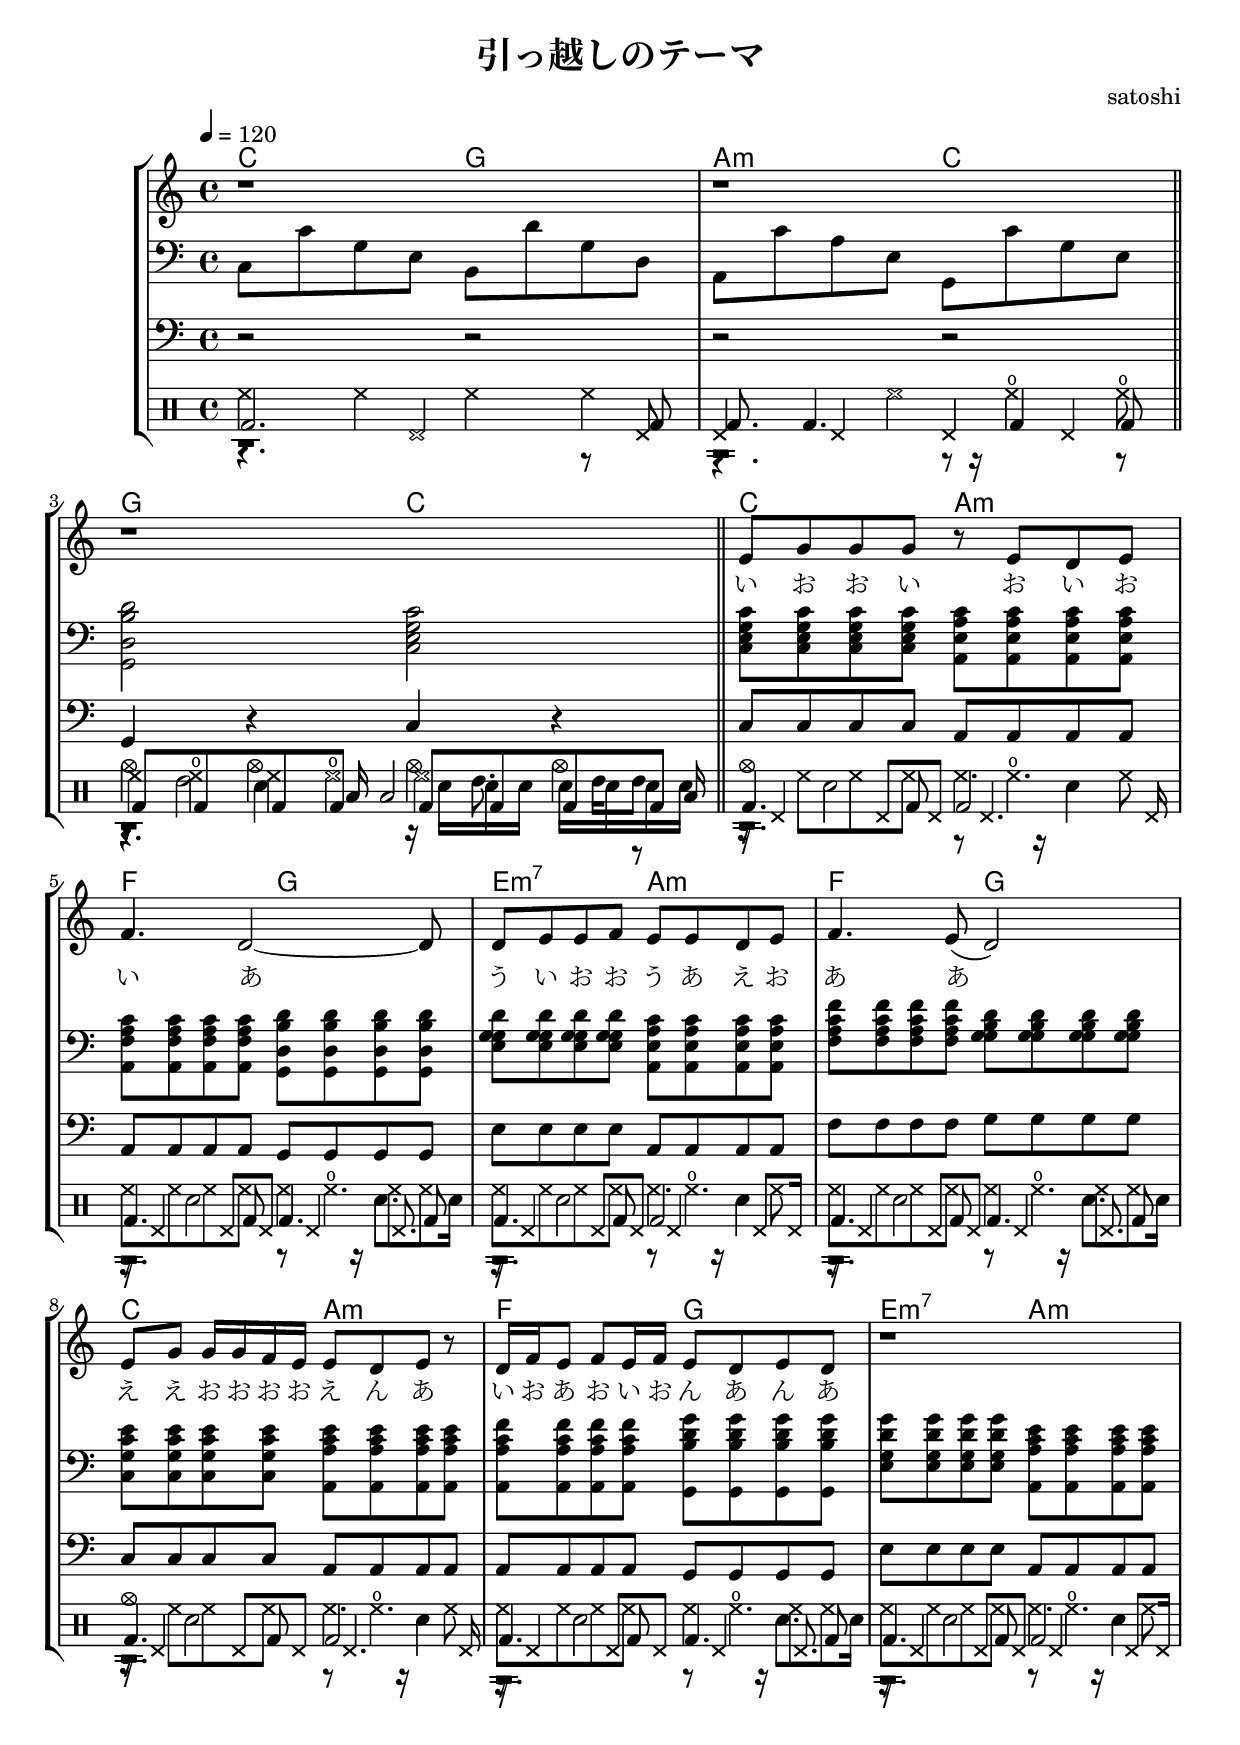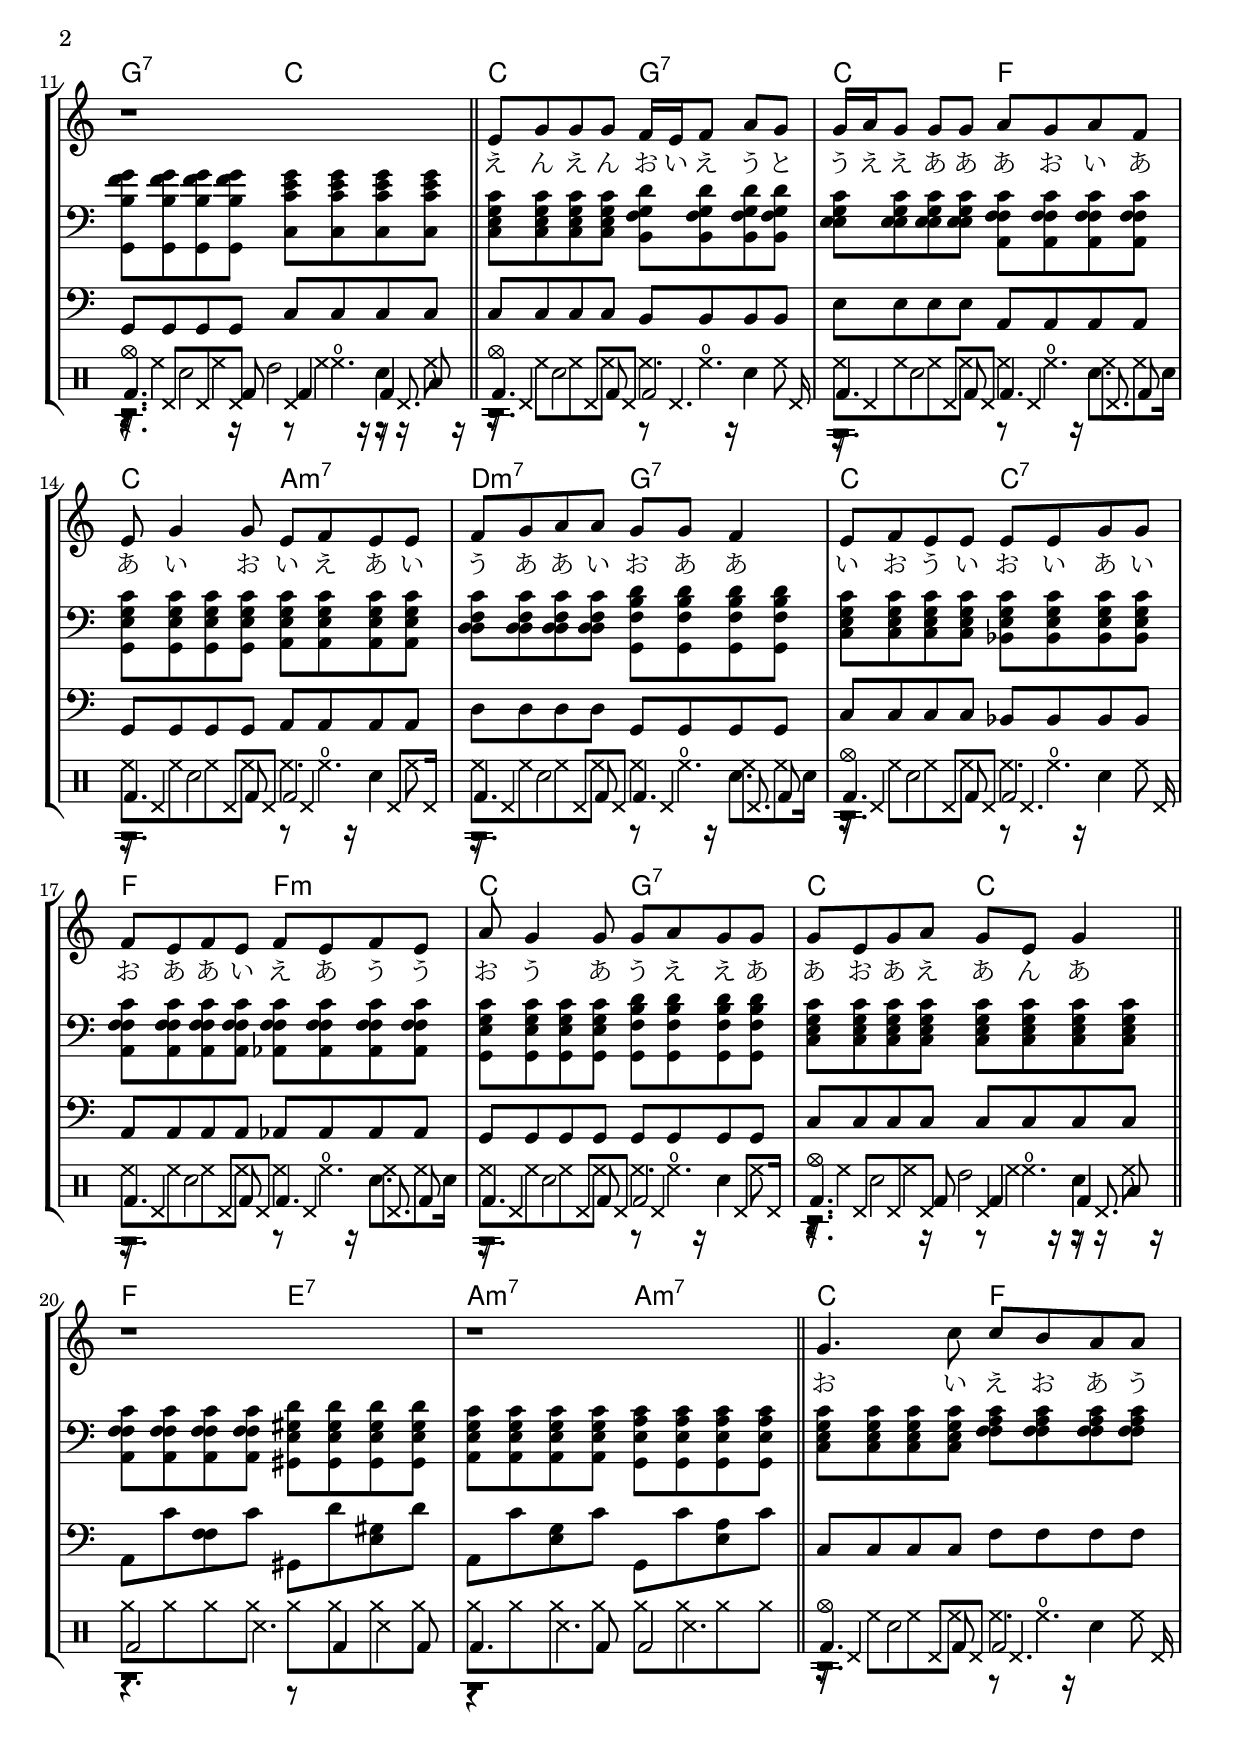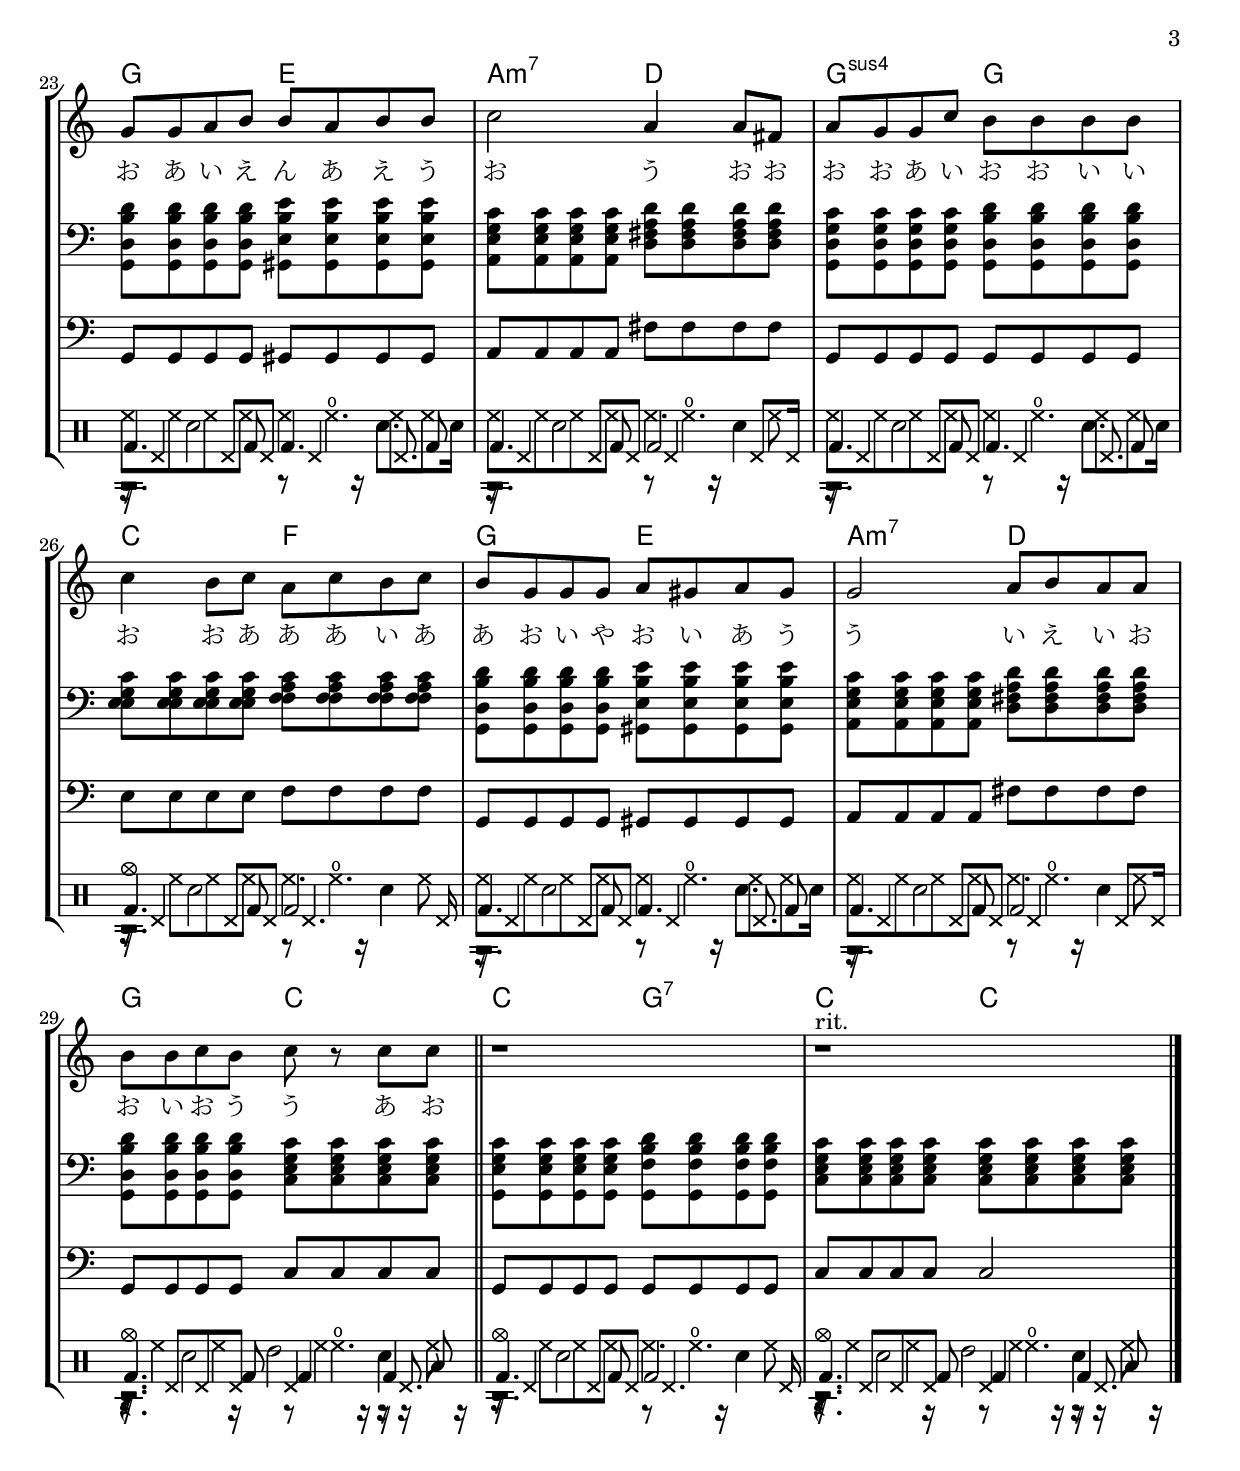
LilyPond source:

\version "2.12.1"

\header {
	title = \markup {引っ越しのテーマ}
	composer = \markup \center-column {satoshi}
}

harmony = \chordmode {
	c2 g a:m c 

	g c 

	c a:m f g e:min7 a:m f g c a:m f g e:min7 a:m g:7 c 

	c g:7 c f c a:min7 d:min7 g:7 c c:7 f f:m c g:7 c c 

	f e:7 a:min7 a:min7 

	c f g e a:min7 d g:sus4 g c f g e a:min7 d g c 

	c g:7 c c 
}

melody = {
	\key c \major
	\tempo 4 = 120
	r1 | r1   
	r1   
	\set Staff.midiInstrument = #"mmi0.42"
	 e'8  g'8  g'8  g'8  r8  e'8  d'8  e'8 
	f'4.  d'2~d'8 
	d'8  e'8  e'8  f'8  e'8  e'8  d'8  e'8 
	f'4.  e'8  (d'2) 
	e'8  g'8  g'16  g'16  f'16  e'16  e'8  d'8  e'8  r8 
	d'16  f'16  e'8  f'8  e'16  f'16  e'8  d'8  e'8  d'8
	r1 r1 	\set Staff.midiInstrument = #"mmi0.42"
	 e'8  g'8  g'8  g'8  f'16  e'16  f'8  a'8  g'8 
	g'16  a'16  g'8  g'8  g'8  a'8  g'8  a'8  f'8 
	e'8  g'4  g'8  e'8  f'8  e'8  e'8 
	f'8  g'8  a'8  a'8  g'8  g'8  f'4 
	e'8  f'8  e'8  e'8  e'8  e'8  g'8  g'8 
	f'8  e'8  f'8  e'8  f'8  e'8  f'8  e'8 
	a'8  g'4  g'8  g'8  a'8  g'8  g'8 
	g'8  e'8  g'8  a'8  g'8  e'8  g'4
	r1 | r1   
	\set Staff.midiInstrument = #"mmi0.42"
	 g'4.  c''8  c''8  b'8  a'8  a'8 
	g'8  g'8  a'8  b'8  b'8  a'8  b'8  b'8 
	c''2  a'4  a'8  fis'8 
	a'8  g'8  g'8  c''8  b'8  b'8  b'8  b'8 
	c''4  b'8  c''8  a'8  c''8  b'8  c''8 
	b'8  g'8  g'8  g'8  a'8  gis'8  a'8  gis'8 
	g'2  a'8  b'8  a'8  a'8 
	b'8  b'8  c''8  b'8  c''8  r8  c''8  c''8
	r1 | r1^"rit." \bar "|."
}

words = \lyricmode {
	
	
	い  お  お  い  お  い  お  い  あ  う  い  お  お  う  あ  え  お  あ  あ  え  え  お  お  お  お  え  ん  あ  い  お  あ  お  い  お  ん  あ  ん  あ  
	え  ん  え  ん  お  い  え  う  と  う  え  え  あ  あ  あ  お  い  あ  あ  い  お  い  え  あ  い  う  あ  あ  い  お  あ  あ  い  お  う  い  お  い  あ  い  お  あ  あ  い  え  あ  う  う  お  う  あ  う  え  え  あ  あ  お  あ  え  あ  ん  あ  
	
	お  い  え  お  あ  う  お  あ  い  え  ん  あ  え  う  お  う  お  お  お  お  あ  い  お  お  い  い  お  お  あ  あ  あ  い  あ  あ  お  い  や  お  い  あ  う  う  い  え  い  お  お  い  お  う  う  あ  お  
	
}

tempochange = {
	\tempo 4 = 120
	r1 | r1 \bar "||"
	\tempo 4 = 120
	r1 \bar "||"
	\tempo 4 = 120
	r1 | r1 | r1 | r1 | r1 | r1 | r1 | r1 \bar "||"
	\tempo 4 = 120
	r1 | r1 | r1 | r1 | r1 | r1 | r1 | r1 \bar "||"
	\tempo 4 = 120
	r1 | r1 \bar "||"
	\tempo 4 = 120
	r1 | r1 | r1 | r1 | r1 | r1 | r1 | r1 \bar "||"
	\tempo 4 = 120
	r1 | \tempo 4 = 90 r2 \tempo 4 = 80 r2 \bar "|."
}

mainacc = {
	\clef bass
	\set Staff.midiInstrument = #"Overdriven Guitar"
	\key c \major
	\tempo 4 = 120
	c8 c' g e
	b,8 d' g d
	a,8 c' a e
	g,8 c' g e
	\bar "||"

	\set Staff.midiInstrument = #"Overdriven Guitar"
	<g, d b d'>2
	<c e g c'>2
	\bar "||"

	\set Staff.midiInstrument = #"Overdriven Guitar"
	<c e g c'>8 <c e g c'>8 <c e g c'>8 <c e g c'>8
	<a, e a c'>8 <a, e a c'>8 <a, e a c'>8 <a, e a c'>8
	<a, f a c'>8 <a, f a c'>8 <a, f a c'>8 <a, f a c'>8
	<g, d b d'>8 <g, d b d'>8 <g, d b d'>8 <g, d b d'>8
	<e g g d'>8 <e g g d'>8 <e g g d'>8 <e g g d'>8
	<a, e a c'>8 <a, e a c'>8 <a, e a c'>8 <a, e a c'>8
	<f a c' f'>8 <f a c' f'>8 <f a c' f'>8 <f a c' f'>8
	<g g b d'>8 <g g b d'>8 <g g b d'>8 <g g b d'>8
	<c g c' e'>8 <c g c' e'>8 <c g c' e'>8 <c g c' e'>8
	<a, a c' e'>8 <a, a c' e'>8 <a, a c' e'>8 <a, a c' e'>8
	<a, a c' f'>8 <a, a c' f'>8 <a, a c' f'>8 <a, a c' f'>8
	<g, b d' g'>8 <g, b d' g'>8 <g, b d' g'>8 <g, b d' g'>8
	<e g d' g'>8 <e g d' g'>8 <e g d' g'>8 <e g d' g'>8
	<a, a c' e'>8 <a, a c' e'>8 <a, a c' e'>8 <a, a c' e'>8
	<g, b f' g'>8 <g, b f' g'>8 <g, b f' g'>8 <g, b f' g'>8
	<c c' e' g'>8 <c c' e' g'>8 <c c' e' g'>8 <c c' e' g'>8
	\bar "||"

	\set Staff.midiInstrument = #"Overdriven Guitar"
	<c e g c'>8 <c e g c'>8 <c e g c'>8 <c e g c'>8
	<b, f g d'>8 <b, f g d'>8 <b, f g d'>8 <b, f g d'>8
	<e e g c'>8 <e e g c'>8 <e e g c'>8 <e e g c'>8
	<a, f f c'>8 <a, f f c'>8 <a, f f c'>8 <a, f f c'>8
	<g, e g c'>8 <g, e g c'>8 <g, e g c'>8 <g, e g c'>8
	<a, e g c'>8 <a, e g c'>8 <a, e g c'>8 <a, e g c'>8
	<d d f c'>8 <d d f c'>8 <d d f c'>8 <d d f c'>8
	<g, f b d'>8 <g, f b d'>8 <g, f b d'>8 <g, f b d'>8
	<c e g c'>8 <c e g c'>8 <c e g c'>8 <c e g c'>8
	<bes, e g c'>8 <bes, e g c'>8 <bes, e g c'>8 <bes, e g c'>8
	<a, f f c'>8 <a, f f c'>8 <a, f f c'>8 <a, f f c'>8
	<as, f f c'>8 <as, f f c'>8 <as, f f c'>8 <as, f f c'>8
	<g, e g c'>8 <g, e g c'>8 <g, e g c'>8 <g, e g c'>8
	<g, f b d'>8 <g, f b d'>8 <g, f b d'>8 <g, f b d'>8
	<c e g c'>8 <c e g c'>8 <c e g c'>8 <c e g c'>8
	<c e g c'>8 <c e g c'>8 <c e g c'>8 <c e g c'>8
	\bar "||"

	\set Staff.midiInstrument = #"Overdriven Guitar"
	<a, f f c'>8 <a, f f c'>8 <a, f f c'>8 <a, f f c'>8
	<gis, e gis d'>8 <gis, e gis d'>8 <gis, e gis d'>8 <gis, e gis d'>8
	<a, e g c'>8 <a, e g c'>8 <a, e g c'>8 <a, e g c'>8
	<g, e a c'>8 <g, e a c'>8 <g, e a c'>8 <g, e a c'>8
	\bar "||"

	\set Staff.midiInstrument = #"Overdriven Guitar"
	<c e g c'>8 <c e g c'>8 <c e g c'>8 <c e g c'>8
	<f f a c'>8 <f f a c'>8 <f f a c'>8 <f f a c'>8
	<g, d b d'>8 <g, d b d'>8 <g, d b d'>8 <g, d b d'>8
	<gis, e b e'>8 <gis, e b e'>8 <gis, e b e'>8 <gis, e b e'>8
	<a, e g c'>8 <a, e g c'>8 <a, e g c'>8 <a, e g c'>8
	<fis d a d'>8 <fis d a d'>8 <fis d a d'>8 <fis d a d'>8
	<g, d g c'>8 <g, d g c'>8 <g, d g c'>8 <g, d g c'>8
	<g, d b d'>8 <g, d b d'>8 <g, d b d'>8 <g, d b d'>8
	<e e g c'>8 <e e g c'>8 <e e g c'>8 <e e g c'>8
	<f f a c'>8 <f f a c'>8 <f f a c'>8 <f f a c'>8
	<g, d b d'>8 <g, d b d'>8 <g, d b d'>8 <g, d b d'>8
	<gis, e b e'>8 <gis, e b e'>8 <gis, e b e'>8 <gis, e b e'>8
	<a, e g c'>8 <a, e g c'>8 <a, e g c'>8 <a, e g c'>8
	<fis d a d'>8 <fis d a d'>8 <fis d a d'>8 <fis d a d'>8
	<g, d b d'>8 <g, d b d'>8 <g, d b d'>8 <g, d b d'>8
	<c e g c'>8 <c e g c'>8 <c e g c'>8 <c e g c'>8
	\bar "||"

	\set Staff.midiInstrument = #"Overdriven Guitar"
	<g, e g c'>8 <g, e g c'>8 <g, e g c'>8 <g, e g c'>8
	<g, f b d'>8 <g, f b d'>8 <g, f b d'>8 <g, f b d'>8
	<c e g c'>8 <c e g c'>8 <c e g c'>8 <c e g c'>8
	<c e g c'>8 <c e g c'>8 <c e g c'>8 <c e g c'>8
	\bar "|."
}

subacc = {
	\clef bass
	\set Staff.midiInstrument = #"Electric Bass (pick)"
	\key c \major
	\tempo 4 = 120
	r2
	r2
	r2
	r2
	\bar "||"

	\set Staff.midiInstrument = #"Electric Bass (pick)"
	g,4 r4
	c4 r4
	\bar "||"

	\set Staff.midiInstrument = #"Electric Bass (pick)"
	c8 c8 c8 c8
	a,8 a,8 a,8 a,8
	a,8 a,8 a,8 a,8
	g,8 g,8 g,8 g,8
	e8 e8 e8 e8
	a,8 a,8 a,8 a,8
	f8 f8 f8 f8
	g8 g8 g8 g8
	c8 c8 c8 c8
	a,8 a,8 a,8 a,8
	a,8 a,8 a,8 a,8
	g,8 g,8 g,8 g,8
	e8 e8 e8 e8
	a,8 a,8 a,8 a,8
	g,8 g,8 g,8 g,8
	c8 c8 c8 c8
	\bar "||"

	\set Staff.midiInstrument = #"Electric Bass (pick)"
	c8 c8 c8 c8
	b,8 b,8 b,8 b,8
	e8 e8 e8 e8
	a,8 a,8 a,8 a,8
	g,8 g,8 g,8 g,8
	a,8 a,8 a,8 a,8
	d8 d8 d8 d8
	g,8 g,8 g,8 g,8
	c8 c8 c8 c8
	bes,8 bes,8 bes,8 bes,8
	a,8 a,8 a,8 a,8
	as,8 as,8 as,8 as,8
	g,8 g,8 g,8 g,8
	g,8 g,8 g,8 g,8
	c8 c8 c8 c8
	c8 c8 c8 c8
	\bar "||"

	\set Staff.midiInstrument = #"Electric Bass (pick)"
	a,8 c' <f f> c'
	gis,8 d' <e gis> d'
	a,8 c' <e g> c'
	g,8 c' <e a> c'
	\bar "||"

	\set Staff.midiInstrument = #"Electric Bass (pick)"
	c8 c8 c8 c8
	f8 f8 f8 f8
	g,8 g,8 g,8 g,8
	gis,8 gis,8 gis,8 gis,8
	a,8 a,8 a,8 a,8
	fis8 fis8 fis8 fis8
	g,8 g,8 g,8 g,8
	g,8 g,8 g,8 g,8
	e8 e8 e8 e8
	f8 f8 f8 f8
	g,8 g,8 g,8 g,8
	gis,8 gis,8 gis,8 gis,8
	a,8 a,8 a,8 a,8
	fis8 fis8 fis8 fis8
	g,8 g,8 g,8 g,8
	c8 c8 c8 c8
	\bar "||"

	\set Staff.midiInstrument = #"Electric Bass (pick)"
	g,8 g,8 g,8 g,8
	g,8 g,8 g,8 g,8
	c8 c8 c8 c8
	c2
	\bar "|."
}

percA = {
	\drummode {
	r1  |r2 r8 hho4 hho8  \bar "||"
	hh4 hh4 hh2  \bar "||"
	r2 r8 hho4.  |r2 r8 hho4.  |r2 r8 hho4.  |r2 r8 hho4.  |r2 r8 hho4.  |r2 r8 hho4.  |r2 r8 hho4.  |r2 r8 hho4.  \bar "||"
	r2 r8 hho4.  |r2 r8 hho4.  |r2 r8 hho4.  |r2 r8 hho4.  |r2 r8 hho4.  |r2 r8 hho4.  |r2 r8 hho4.  |r2 r8 hho4.  \bar "||"
	bd2 r8 bd4 bd8  |bd4. bd8 bd2  \bar "||"
	r2 r8 hho4.  |r2 r8 hho4.  |r2 r8 hho4.  |r2 r8 hho4.  |r2 r8 hho4.  |r2 r8 hho4.  |r2 r8 hho4.  |r2 r8 hho4.  \bar "||"
	r2 r8 hho4.  |r2 r8 hho4.  \bar "|."
	}
}

percB = {
	\drummode {
	r4. hhp2 hhp8  |hhp4 hhp4 hhp4 hhp4  \bar "||"
	r4 sn4 r16 sn16 sn16 sn16 sn16 sn16 sn16 sn16  \bar "||"
	r8 hh8 hh8 hh8 hh4. hh8  |hh8 hh8 hh8 hh8 hh4 hh8 hh8  |hh8 hh8 hh8 hh8 hh4. hh8  |hh8 hh8 hh8 hh8 hh4 hh8 hh8  |r8 hh8 hh8 hh8 hh4. hh8  |hh8 hh8 hh8 hh8 hh4 hh8 hh8  |hh8 hh8 hh8 hh8 hh4. hh8  |r16 hh4 hh4 hh4 r16 hh8  \bar "||"
	r8 hh8 hh8 hh8 hh4. hh8  |hh8 hh8 hh8 hh8 hh4 hh8 hh8  |hh8 hh8 hh8 hh8 hh4. hh8  |hh8 hh8 hh8 hh8 hh4 hh8 hh8  |r8 hh8 hh8 hh8 hh4. hh8  |hh8 hh8 hh8 hh8 hh4 hh8 hh8  |hh8 hh8 hh8 hh8 hh4. hh8  |r16 hh4 hh4 hh4 r16 hh8  \bar "||"
	r4. ss4. ss4  |r4 ss4. ss4.  \bar "||"
	r8 hh8 hh8 hh8 hh4. hh8  |hh8 hh8 hh8 hh8 hh4 hh8 hh8  |hh8 hh8 hh8 hh8 hh4. hh8  |hh8 hh8 hh8 hh8 hh4 hh8 hh8  |r8 hh8 hh8 hh8 hh4. hh8  |hh8 hh8 hh8 hh8 hh4 hh8 hh8  |hh8 hh8 hh8 hh8 hh4. hh8  |r16 hh4 hh4 hh4 r16 hh8  \bar "||"
	r8 hh8 hh8 hh8 hh4. hh8  |r16 hh4 hh4 hh4 r16 hh8  \bar "|."
	}
}

percC = {
	\drummode {
	hh4 hh4 hh4 hh4  |r4. hh2 r8  \bar "||"
	bd8 bd8 bd8 bd8 bd8 bd8 bd8 bd8  \bar "||"
	r16 hhp4 hhp8 hhp8 hhp4. hhp16  |r16 hhp4 hhp8 hhp8 hhp4 hhp8.  |r16 hhp4 hhp8 hhp8 hhp4 hhp8 hhp16  |r16 hhp4 hhp8 hhp8 hhp4 hhp8.  |r16 hhp4 hhp8 hhp8 hhp4. hhp16  |r16 hhp4 hhp8 hhp8 hhp4 hhp8.  |r16 hhp4 hhp8 hhp8 hhp4 hhp8 hhp16  |r8 hhp8 hhp8 hhp8 hhp4 r16 hhp8.  \bar "||"
	r16 hhp4 hhp8 hhp8 hhp4. hhp16  |r16 hhp4 hhp8 hhp8 hhp4 hhp8.  |r16 hhp4 hhp8 hhp8 hhp4 hhp8 hhp16  |r16 hhp4 hhp8 hhp8 hhp4 hhp8.  |r16 hhp4 hhp8 hhp8 hhp4. hhp16  |r16 hhp4 hhp8 hhp8 hhp4 hhp8.  |r16 hhp4 hhp8 hhp8 hhp4 hhp8 hhp16  |r8 hhp8 hhp8 hhp8 hhp4 r16 hhp8.  \bar "||"
	cymr8 cymr8 cymr8 cymr8 cymr8 cymr8 cymr8 cymr8  |cymr8 cymr8 cymr8 cymr8 cymr8 cymr8 cymr8 cymr8  \bar "||"
	r16 hhp4 hhp8 hhp8 hhp4. hhp16  |r16 hhp4 hhp8 hhp8 hhp4 hhp8.  |r16 hhp4 hhp8 hhp8 hhp4 hhp8 hhp16  |r16 hhp4 hhp8 hhp8 hhp4 hhp8.  |r16 hhp4 hhp8 hhp8 hhp4. hhp16  |r16 hhp4 hhp8 hhp8 hhp4 hhp8.  |r16 hhp4 hhp8 hhp8 hhp4 hhp8 hhp16  |r8 hhp8 hhp8 hhp8 hhp4 r16 hhp8.  \bar "||"
	r16 hhp4 hhp8 hhp8 hhp4. hhp16  |r8 hhp8 hhp8 hhp8 hhp4 r16 hhp8.  \bar "|."
	}
}

percD = {
	\drummode {
	bd2. r8 bd8  |bd8. bd4. r16 bd4 bd8  \bar "||"
	r8 hho4 hho2 r8  \bar "||"
	r8. sn2 r16 sn4  |r8. sn2 r16 sn8. sn16  |r8. sn2 r16 sn4  |r8. sn2 r16 sn8. sn16  |r8. sn2 r16 sn4  |r8. sn2 r16 sn8. sn16  |r8. sn2 r16 sn4  |r8. sn2 r16 sn4  \bar "||"
	r8. sn2 r16 sn4  |r8. sn2 r16 sn8. sn16  |r8. sn2 r16 sn4  |r8. sn2 r16 sn8. sn16  |r8. sn2 r16 sn4  |r8. sn2 r16 sn8. sn16  |r8. sn2 r16 sn4  |r8. sn2 r16 sn4  \bar "||"
	r1 |r1 \bar "||"
	r8. sn2 r16 sn4  |r8. sn2 r16 sn8. sn16  |r8. sn2 r16 sn4  |r8. sn2 r16 sn8. sn16  |r8. sn2 r16 sn4  |r8. sn2 r16 sn8. sn16  |r8. sn2 r16 sn4  |r8. sn2 r16 sn4  \bar "||"
	r8. sn2 r16 sn4  |r8. sn2 r16 sn4  \bar "|."
	}
}

percE = {
	\drummode {
	r1 | r1 \bar "||"
	cymc4 cymc4 cymc4 cymc4  \bar "||"
	bd4. bd8 bd2  |bd4. bd8 bd4. bd8  |bd4. bd8 bd2  |bd4. bd8 bd4. bd8  |bd4. bd8 bd2  |bd4. bd8 bd4. bd8  |bd4. bd8 bd2  |bd4. bd8 bd4 bd4  \bar "||"
	bd4. bd8 bd2  |bd4. bd8 bd4. bd8  |bd4. bd8 bd2  |bd4. bd8 bd4. bd8  |bd4. bd8 bd2  |bd4. bd8 bd4. bd8  |bd4. bd8 bd2  |bd4. bd8 bd4 bd4  \bar "||"
	r1 |r1 \bar "||"
	bd4. bd8 bd2  |bd4. bd8 bd4. bd8  |bd4. bd8 bd2  |bd4. bd8 bd4. bd8  |bd4. bd8 bd2  |bd4. bd8 bd4. bd8  |bd4. bd8 bd2  |bd4. bd8 bd4 bd4  \bar "||"
	bd4. bd8 bd2  |bd4. bd8 bd4 bd4  \bar "|."
	}
}

percF = {
	\drummode {
	r1 | r1 \bar "||"
	r8 tommh2 tommh8. tommh16 tommh8  \bar "||"
	cymc1  |r1 |r1 |r1 |cymc1  |r1 |r1 |cymc1  \bar "||"
	cymc1  |r1 |r1 |r1 |cymc1  |r1 |r1 |cymc1  \bar "||"
	r1 | r1 \bar "||"
	cymc1  |r1 |r1 |r1 |cymc1  |r1 |r1 |cymc1  \bar "||"
	cymc1  |cymc1  \bar "|."
	}
}

percG = {
	\drummode {
	r1 | r1 \bar "||"
	r4. toml16 toml2 toml16  \bar "||"
	r1 |r1 |r1 |r1 |r1 |r1 |r1 |r4. r16 tommh2 r16  \bar "||"
	r1 |r1 |r1 |r1 |r1 |r1 |r1 |r4. r16 tommh2 r16  \bar "||"
	r1 | r1 \bar "||"
	r1 |r1 |r1 |r1 |r1 |r1 |r1 |r4. r16 tommh2 r16  \bar "||"
	r1 |r4. r16 tommh2 r16  \bar "|."
	}
}

percH = {
	\drummode {
	r1 | r1 \bar "||"
	r1 \bar "||"
	r1 |r1 |r1 |r1 |r1 |r1 |r1 |r2. r8 toml8  \bar "||"
	r1 |r1 |r1 |r1 |r1 |r1 |r1 |r2. r8 toml8  \bar "||"
	r1 | r1 \bar "||"
	r1 |r1 |r1 |r1 |r1 |r1 |r1 |r2. r8 toml8  \bar "||"
	r1 |r2. r8 toml8  \bar "|."
	}
}

\score {
	<<
		\new StaffGroup <<
			\new ChordNames {\harmony}
			\new Voice = "melody" {\melody}
			\new Lyrics \lyricsto "melody" \words
			\new Staff = "mainacc" {\mainacc}
			\new Staff = "subacc" {\subacc}
			\new DrumStaff <<
				\new DrumVoice {\percA}
				\new DrumVoice {\percB}
				\new DrumVoice {\percC}
				\new DrumVoice {\percD}
				\new DrumVoice {\percE}
				\new DrumVoice {\percF}
				\new DrumVoice {\percG}
				\new DrumVoice {\percH}
			>>
		>>
	>>
	\layout { }
}
